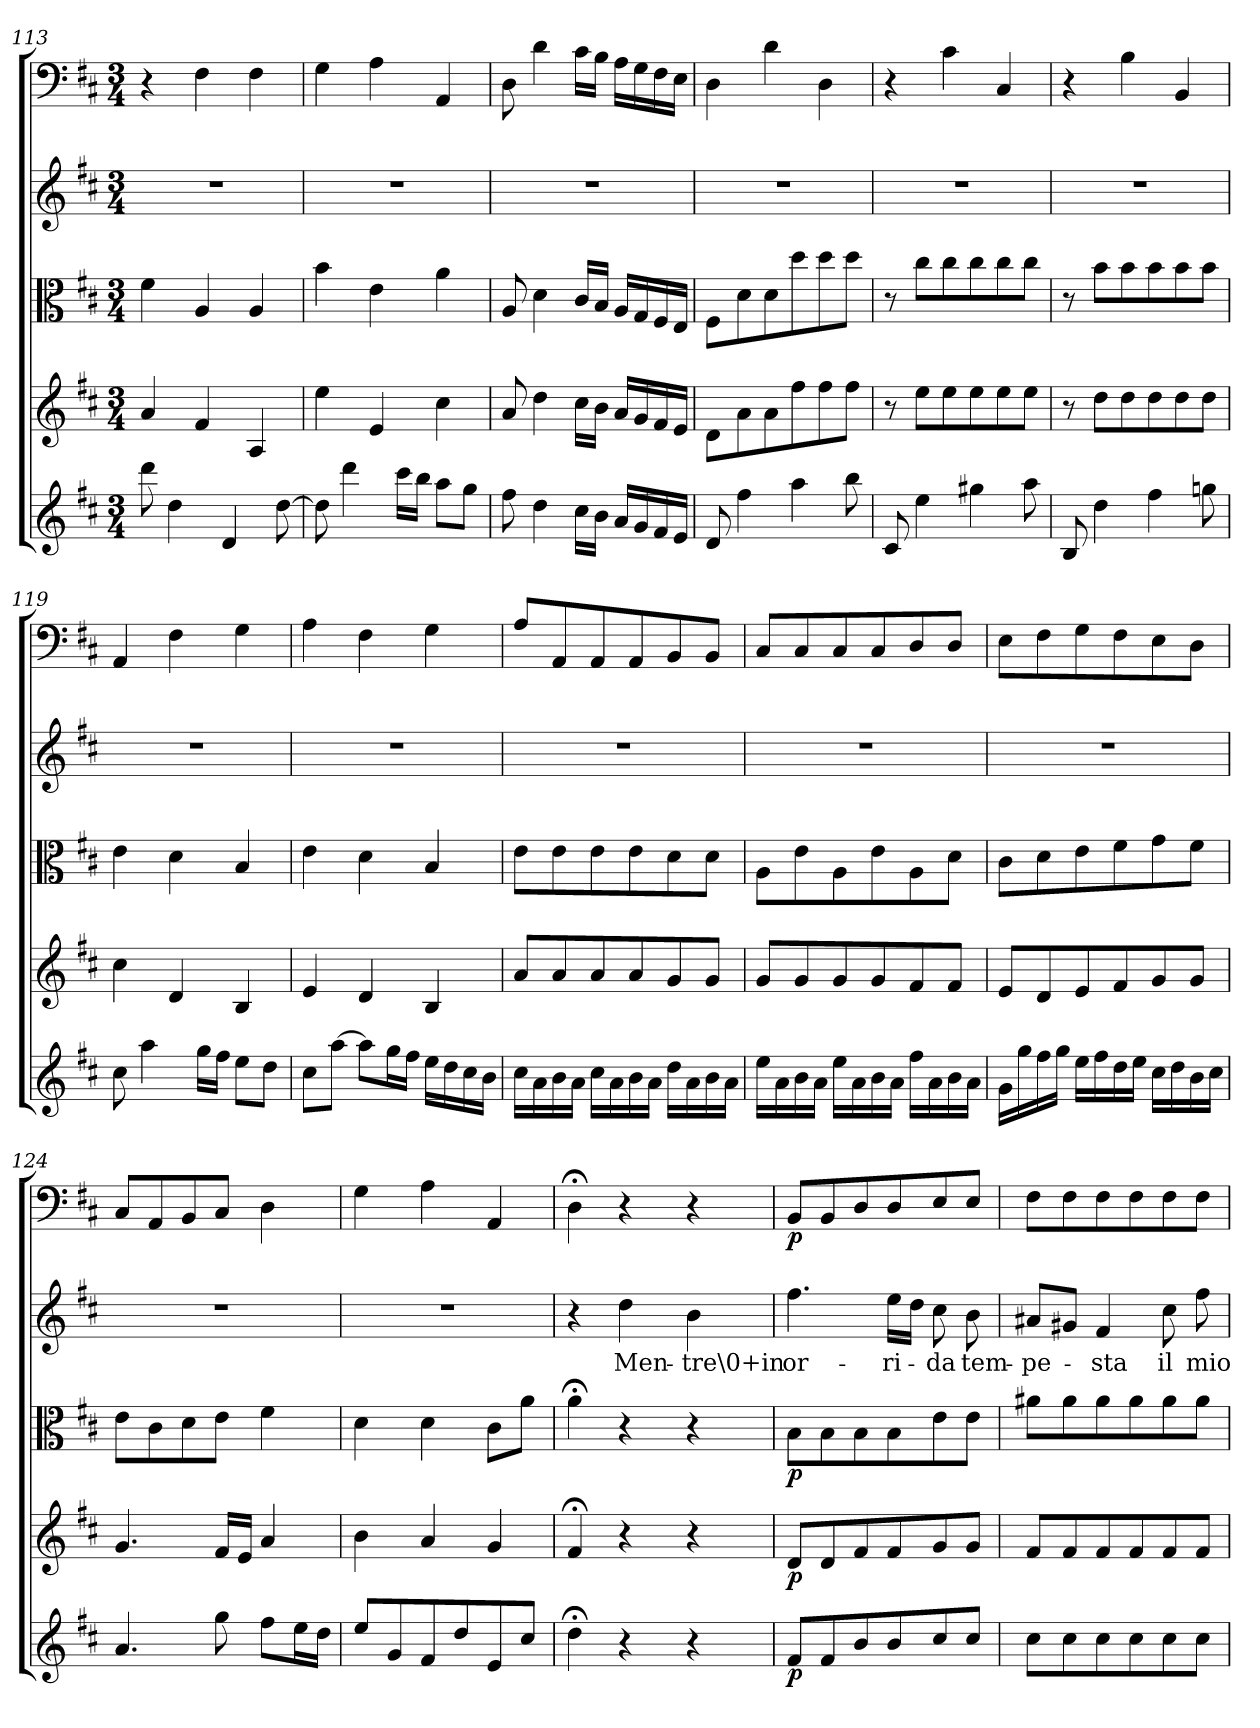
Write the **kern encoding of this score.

**kern	**dynam	**kern	**dynam	**kern	**dynam	**kern	**text	**kern	**dynam
*part5	*part5	*part4	*part4	*part3	*part3	*part2	*part2	*part1	*part1
*staff5	*staff5	*staff4	*staff4	*staff3	*staff3	*staff2	*staff2	*staff1	*staff1
*clefG2	*	*clefG2	*	*clefC3	*	*clefG2	*	*clefF4	*
*k[f#c#]	*	*k[f#c#]	*	*k[f#c#]	*	*k[f#c#]	*	*k[f#c#]	*
*D:	*	*D:	*	*D:	*	*D:	*	*D:	*
*M3/4	*	*M3/4	*	*M3/4	*	*M3/4	*	*M3/4	*
=113	=113	=113	=113	=113	=113	=113	=113	=113	=113
8ddd\	.	4a/	.	4f#\	.	2.r	.	4r	.
4dd\	.	.	.	.	.	.	.	.	.
.	.	4f#/	.	4A/	.	.	.	4F#\	.
4d/	.	.	.	.	.	.	.	.	.
.	.	4A/	.	4A/	.	.	.	4F#\	.
[8dd\	.	.	.	.	.	.	.	.	.
=114	=114	=114	=114	=114	=114	=114	=114	=114	=114
8dd\]	.	4ee\	.	4b\	.	2.r	.	4G\	.
4ddd\	.	.	.	.	.	.	.	.	.
.	.	4e/	.	4e\	.	.	.	4A\	.
16ccc#\LL	.	.	.	.	.	.	.	.	.
16bb\JJ	.	.	.	.	.	.	.	.	.
8aa\L	.	4cc#\	.	4a\	.	.	.	4AA/	.
8gg\J	.	.	.	.	.	.	.	.	.
=115	=115	=115	=115	=115	=115	=115	=115	=115	=115
8ff#\	.	8a/	.	8A/	.	2.r	.	8D\	.
4dd\	.	4dd\	.	4d\	.	.	.	4d\	.
16cc#\LL	.	16cc#\LL	.	16c#/LL	.	.	.	16c#\LL	.
16b\JJ	.	16b\JJ	.	16B/JJ	.	.	.	16B\JJ	.
16a/LL	.	16a/LL	.	16A/LL	.	.	.	16A\LL	.
16g/	.	16g/	.	16G/	.	.	.	16G\	.
16f#/	.	16f#/	.	16F#/	.	.	.	16F#\	.
16e/JJ	.	16e/JJ	.	16E/JJ	.	.	.	16E\JJ	.
=116	=116	=116	=116	=116	=116	=116	=116	=116	=116
8d/	.	8d\L	.	8F#\L	.	2.r	.	4D\	.
4ff#\	.	8a\	.	8d\	.	.	.	.	.
.	.	8a\	.	8d\	.	.	.	4d\	.
4aa\	.	8ff#\	.	8dd\	.	.	.	.	.
.	.	8ff#\	.	8dd\	.	.	.	4D\	.
8bb\	.	8ff#\J	.	8dd\J	.	.	.	.	.
=117	=117	=117	=117	=117	=117	=117	=117	=117	=117
8c#/	.	8r	.	8r	.	2.r	.	4r	.
4ee\	.	8ee\L	.	8cc#\L	.	.	.	.	.
.	.	8ee\	.	8cc#\	.	.	.	4c#\	.
4gg#X\	.	8ee\	.	8cc#\	.	.	.	.	.
.	.	8ee\	.	8cc#\	.	.	.	4C#/	.
8aa\	.	8ee\J	.	8cc#\J	.	.	.	.	.
=118	=118	=118	=118	=118	=118	=118	=118	=118	=118
8B/	.	8r	.	8r	.	2.r	.	4r	.
4dd\	.	8dd\L	.	8b\L	.	.	.	.	.
.	.	8dd\	.	8b\	.	.	.	4B\	.
4ff#\	.	8dd\	.	8b\	.	.	.	.	.
.	.	8dd\	.	8b\	.	.	.	4BB/	.
8ggn\	.	8dd\J	.	8b\J	.	.	.	.	.
=119	=119	=119	=119	=119	=119	=119	=119	=119	=119
8cc#\	.	4cc#\	.	4e\	.	2.r	.	4AA/	.
4aa\	.	.	.	.	.	.	.	.	.
.	.	4d/	.	4d\	.	.	.	4F#\	.
16gg\LL	.	.	.	.	.	.	.	.	.
16ff#\JJ	.	.	.	.	.	.	.	.	.
8ee\L	.	4B/	.	4B/	.	.	.	4G\	.
8dd\J	.	.	.	.	.	.	.	.	.
=120	=120	=120	=120	=120	=120	=120	=120	=120	=120
8cc#\L	.	4e/	.	4e\	.	2.r	.	4A\	.
[8aa\J	.	.	.	.	.	.	.	.	.
8aa\L]	.	4d/	.	4d\	.	.	.	4F#\	.
16gg\L	.	.	.	.	.	.	.	.	.
16ff#\JJ	.	.	.	.	.	.	.	.	.
16ee\LL	.	4B/	.	4B/	.	.	.	4G\	.
16dd\	.	.	.	.	.	.	.	.	.
16cc#\	.	.	.	.	.	.	.	.	.
16b\JJ	.	.	.	.	.	.	.	.	.
=121	=121	=121	=121	=121	=121	=121	=121	=121	=121
16cc#\LL	.	8a/L	.	8e\L	.	2.r	.	8A/L	.
16a\	.	.	.	.	.	.	.	.	.
16b\	.	8a/	.	8e\	.	.	.	8AA/	.
16a\JJ	.	.	.	.	.	.	.	.	.
16cc#\LL	.	8a/	.	8e\	.	.	.	8AA/	.
16a\	.	.	.	.	.	.	.	.	.
16b\	.	8a/	.	8e\	.	.	.	8AA/	.
16a\JJ	.	.	.	.	.	.	.	.	.
16dd\LL	.	8g/	.	8d\	.	.	.	8BB/	.
16a\	.	.	.	.	.	.	.	.	.
16b\	.	8g/J	.	8d\J	.	.	.	8BB/J	.
16a\JJ	.	.	.	.	.	.	.	.	.
=122	=122	=122	=122	=122	=122	=122	=122	=122	=122
16ee\LL	.	8g/L	.	8A\L	.	2.r	.	8C#/L	.
16a\	.	.	.	.	.	.	.	.	.
16b\	.	8g/	.	8e\	.	.	.	8C#/	.
16a\JJ	.	.	.	.	.	.	.	.	.
16ee\LL	.	8g/	.	8A\	.	.	.	8C#/	.
16a\	.	.	.	.	.	.	.	.	.
16b\	.	8g/	.	8e\	.	.	.	8C#/	.
16a\JJ	.	.	.	.	.	.	.	.	.
16ff#\LL	.	8f#/	.	8A\	.	.	.	8D/	.
16a\	.	.	.	.	.	.	.	.	.
16b\	.	8f#/J	.	8d\J	.	.	.	8D/J	.
16a\JJ	.	.	.	.	.	.	.	.	.
=123	=123	=123	=123	=123	=123	=123	=123	=123	=123
16g\LL	.	8e/L	.	8c#\L	.	2.r	.	8E\L	.
16gg\	.	.	.	.	.	.	.	.	.
16ff#\	.	8d/	.	8d\	.	.	.	8F#\	.
16gg\JJ	.	.	.	.	.	.	.	.	.
16ee\LL	.	8e/	.	8e\	.	.	.	8G\	.
16ff#\	.	.	.	.	.	.	.	.	.
16dd\	.	8f#/	.	8f#\	.	.	.	8F#\	.
16ee\JJ	.	.	.	.	.	.	.	.	.
16cc#\LL	.	8g/	.	8g\	.	.	.	8E\	.
16dd\	.	.	.	.	.	.	.	.	.
16b\	.	8g/J	.	8f#\J	.	.	.	8D\J	.
16cc#\JJ	.	.	.	.	.	.	.	.	.
=124	=124	=124	=124	=124	=124	=124	=124	=124	=124
4.a/	.	4.g/	.	8e\L	.	2.r	.	8C#/L	.
.	.	.	.	8c#\	.	.	.	8AA/	.
.	.	.	.	8d\	.	.	.	8BB/	.
8gg\	.	16f#/LL	.	8e\J	.	.	.	8C#/J	.
.	.	16e/JJ	.	.	.	.	.	.	.
8ff#\L	.	4a/	.	4f#\	.	.	.	4D\	.
16ee\L	.	.	.	.	.	.	.	.	.
16dd\JJ	.	.	.	.	.	.	.	.	.
=125	=125	=125	=125	=125	=125	=125	=125	=125	=125
8ee/L	.	4b\	.	4d\	.	2.r	.	4G\	.
8g/	.	.	.	.	.	.	.	.	.
8f#/	.	4a/	.	4d\	.	.	.	4A\	.
8dd/	.	.	.	.	.	.	.	.	.
8e/	.	4g/	.	8c#\L	.	.	.	4AA/	.
8cc#/J	.	.	.	8a\J	.	.	.	.	.
=126	=126	=126	=126	=126	=126	=126	=126	=126	=126
4dd;<\	.	4f#;</	.	4a;<\	.	4r	.	4D;<\	.
4r	.	4r	.	4r	.	4dd\	Men-	4r	.
4r	.	4r	.	4r	.	4b\	-tre\0+in	4r	.
=127	=127	=127	=127	=127	=127	=127	=127	=127	=127
8f#/L	p	8d/L	p	8B\L	p	4.ff#\	or-	8BB/L	p
8f#/	.	8d/	.	8B\	.	.	.	8BB/	.
8b/	.	8f#/	.	8B\	.	.	.	8D/	.
8b/	.	8f#/	.	8B\	.	16ee\LL	-ri-	8D/	.
.	.	.	.	.	.	16dd\JJ	.	.	.
8cc#/	.	8g/	.	8e\	.	8cc#\	-da	8E/	.
8cc#/J	.	8g/J	.	8e\J	.	8b\	tem-	8E/J	.
=128	=128	=128	=128	=128	=128	=128	=128	=128	=128
8cc#\L	.	8f#/L	.	8a#X\L	.	8a#X/L	-pe-	8F#\L	.
8cc#\	.	8f#/	.	8a#\	.	8g#X/J	.	8F#\	.
8cc#\	.	8f#/	.	8a#\	.	4f#/	-sta	8F#\	.
8cc#\	.	8f#/	.	8a#\	.	.	.	8F#\	.
8cc#\	.	8f#/	.	8a#\	.	8cc#\	il	8F#\	.
8cc#\J	.	8f#/J	.	8a#\J	.	8ff#\	mio	8F#\J	.
=	=	=	=	=	=	=	=	=	=
*-	*-	*-	*-	*-	*-	*-	*-	*-	*-
